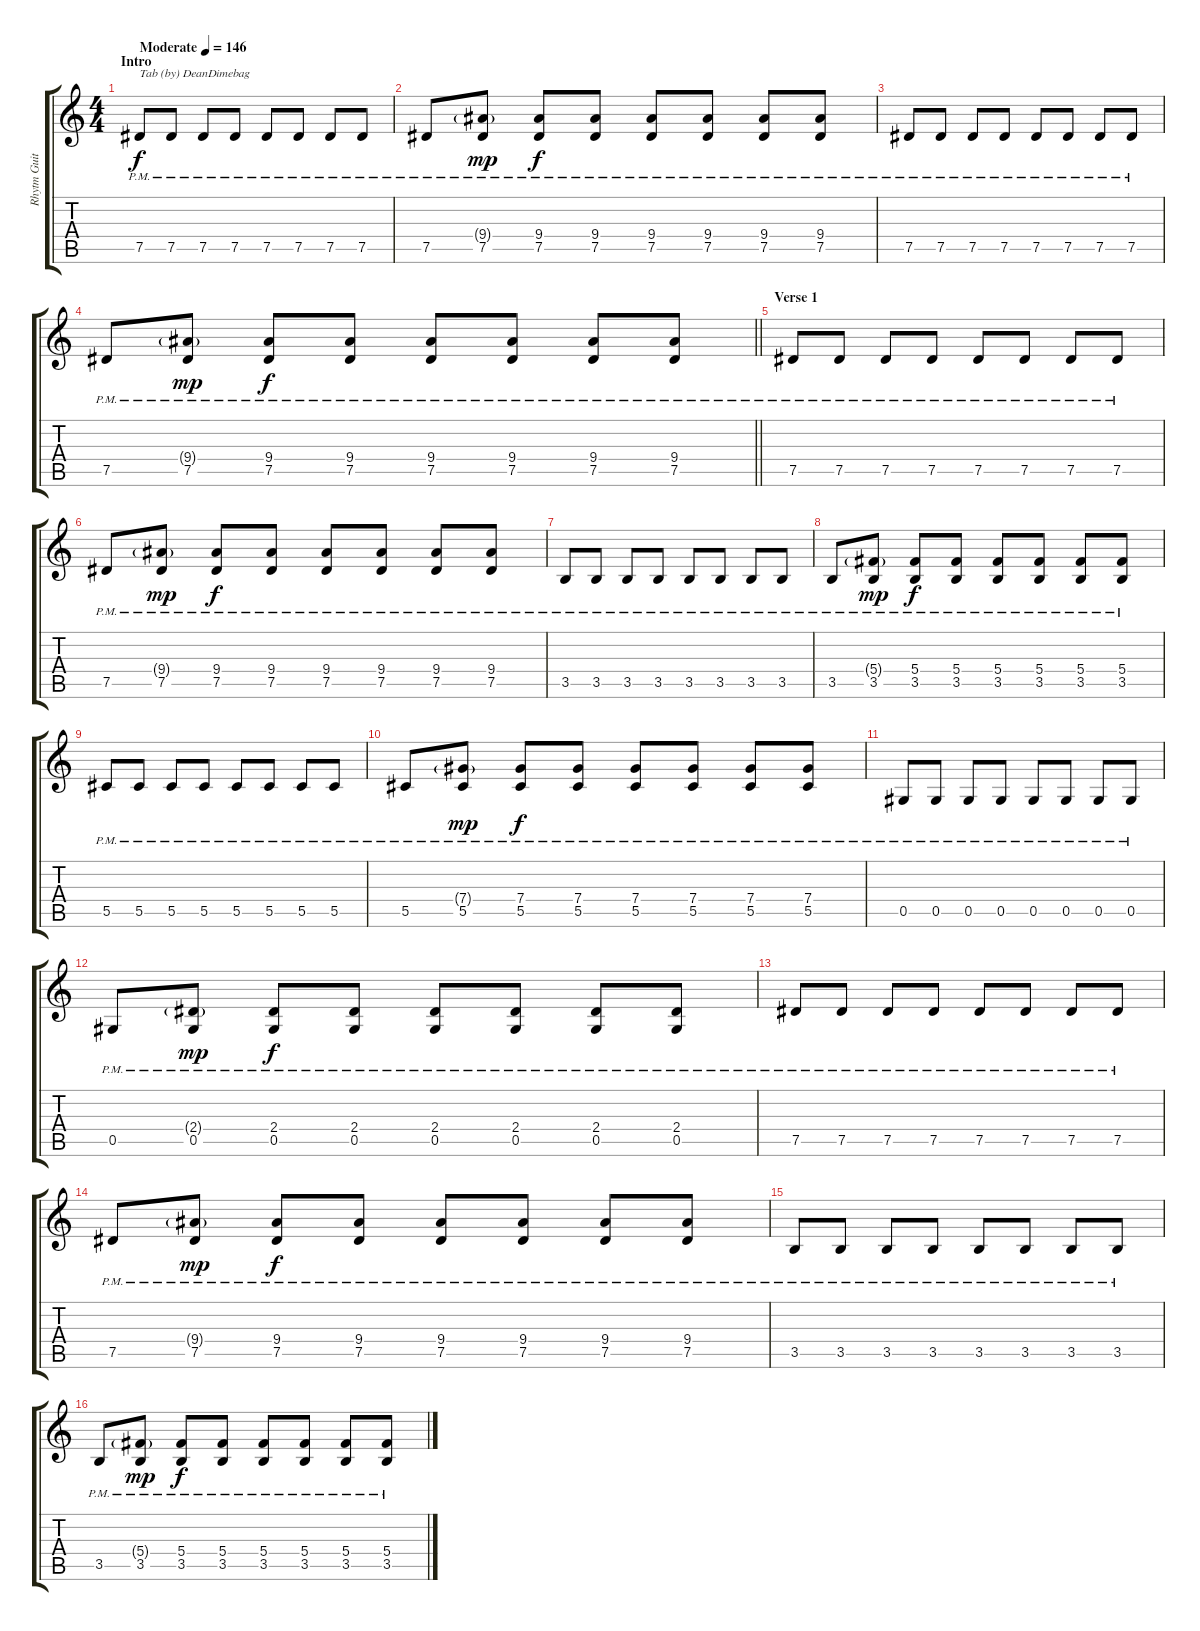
\track ("Rhytm Guitar [L]" "Rhytm Guit") {instrument distortionguitar}
\staff {score tabs}
\tuning (Eb4 Bb3 Gb3 Db3 Ab2 Db2) {hide}
\ts (4 4)
\section ("" "Intro")
\tempo (146 "Moderate")
\clef g2
\ks c
7.5{pm}.8{txt "Tab (by) DeanDimebag" dy f instrument distortionguitar} 7.5{pm}.8 7.5{pm}.8 7.5{pm}.8 7.5{pm}.8 7.5{pm}.8 7.5{pm}.8 7.5{pm}.8 |
7.5{pm}.8 (9.4{g pm} 7.5{pm}).8{dy mp} (9.4{pm} 7.5{pm}).8{dy f} (9.4{pm} 7.5{pm}).8 (9.4{pm} 7.5{pm}).8 (9.4{pm} 7.5{pm}).8 (9.4{pm} 7.5{pm}).8 (9.4{pm} 7.5{pm}).8 |
7.5{pm}.8 7.5{pm}.8 7.5{pm}.8 7.5{pm}.8 7.5{pm}.8 7.5{pm}.8 7.5{pm}.8 7.5{pm}.8 |
\barLineRight lightlight
7.5{pm}.8 (9.4{g pm} 7.5{pm}).8{dy mp} (9.4{pm} 7.5{pm}).8{dy f} (9.4{pm} 7.5{pm}).8 (9.4{pm} 7.5{pm}).8 (9.4{pm} 7.5{pm}).8 (9.4{pm} 7.5{pm}).8 (9.4{pm} 7.5{pm}).8 |
\section ("" "Verse 1")
7.5{pm}.8 7.5{pm}.8 7.5{pm}.8 7.5{pm}.8 7.5{pm}.8 7.5{pm}.8 7.5{pm}.8 7.5{pm}.8 |
7.5{pm}.8 (9.4{g pm} 7.5{pm}).8{dy mp} (9.4{pm} 7.5{pm}).8{dy f} (9.4{pm} 7.5{pm}).8 (9.4{pm} 7.5{pm}).8 (9.4{pm} 7.5{pm}).8 (9.4{pm} 7.5{pm}).8 (9.4{pm} 7.5{pm}).8 |
3.5{pm}.8 3.5{pm}.8 3.5{pm}.8 3.5{pm}.8 3.5{pm}.8 3.5{pm}.8 3.5{pm}.8 3.5{pm}.8 |
3.5{pm}.8 (5.4{g pm} 3.5{pm}).8{dy mp} (5.4{pm} 3.5{pm}).8{dy f} (5.4{pm} 3.5{pm}).8 (5.4{pm} 3.5{pm}).8 (5.4{pm} 3.5{pm}).8 (5.4{pm} 3.5{pm}).8 (5.4{pm} 3.5{pm}).8 |
5.5{pm}.8 5.5{pm}.8 5.5{pm}.8 5.5{pm}.8 5.5{pm}.8 5.5{pm}.8 5.5{pm}.8 5.5{pm}.8 |
5.5{pm}.8 (7.4{g pm} 5.5{pm}).8{dy mp} (7.4{pm} 5.5{pm}).8{dy f} (7.4{pm} 5.5{pm}).8 (7.4{pm} 5.5{pm}).8 (7.4{pm} 5.5{pm}).8 (7.4{pm} 5.5{pm}).8 (7.4{pm} 5.5{pm}).8 |
0.5{pm}.8 0.5{pm}.8 0.5{pm}.8 0.5{pm}.8 0.5{pm}.8 0.5{pm}.8 0.5{pm}.8 0.5{pm}.8 |
0.5{pm}.8 (2.4{g pm} 0.5{pm}).8{dy mp} (2.4{pm} 0.5{pm}).8{dy f} (2.4{pm} 0.5{pm}).8 (2.4{pm} 0.5{pm}).8 (2.4{pm} 0.5{pm}).8 (2.4{pm} 0.5{pm}).8 (2.4{pm} 0.5{pm}).8 |
7.5{pm}.8 7.5{pm}.8 7.5{pm}.8 7.5{pm}.8 7.5{pm}.8 7.5{pm}.8 7.5{pm}.8 7.5{pm}.8 |
7.5{pm}.8 (9.4{g pm} 7.5{pm}).8{dy mp} (9.4{pm} 7.5{pm}).8{dy f} (9.4{pm} 7.5{pm}).8 (9.4{pm} 7.5{pm}).8 (9.4{pm} 7.5{pm}).8 (9.4{pm} 7.5{pm}).8 (9.4{pm} 7.5{pm}).8 |
3.5{pm}.8 3.5{pm}.8 3.5{pm}.8 3.5{pm}.8 3.5{pm}.8 3.5{pm}.8 3.5{pm}.8 3.5{pm}.8 |
3.5{pm}.8 (5.4{g pm} 3.5{pm}).8{dy mp} (5.4{pm} 3.5{pm}).8{dy f} (5.4{pm} 3.5{pm}).8 (5.4{pm} 3.5{pm}).8 (5.4{pm} 3.5{pm}).8 (5.4{pm} 3.5{pm}).8 (5.4{pm} 3.5{pm}).8
